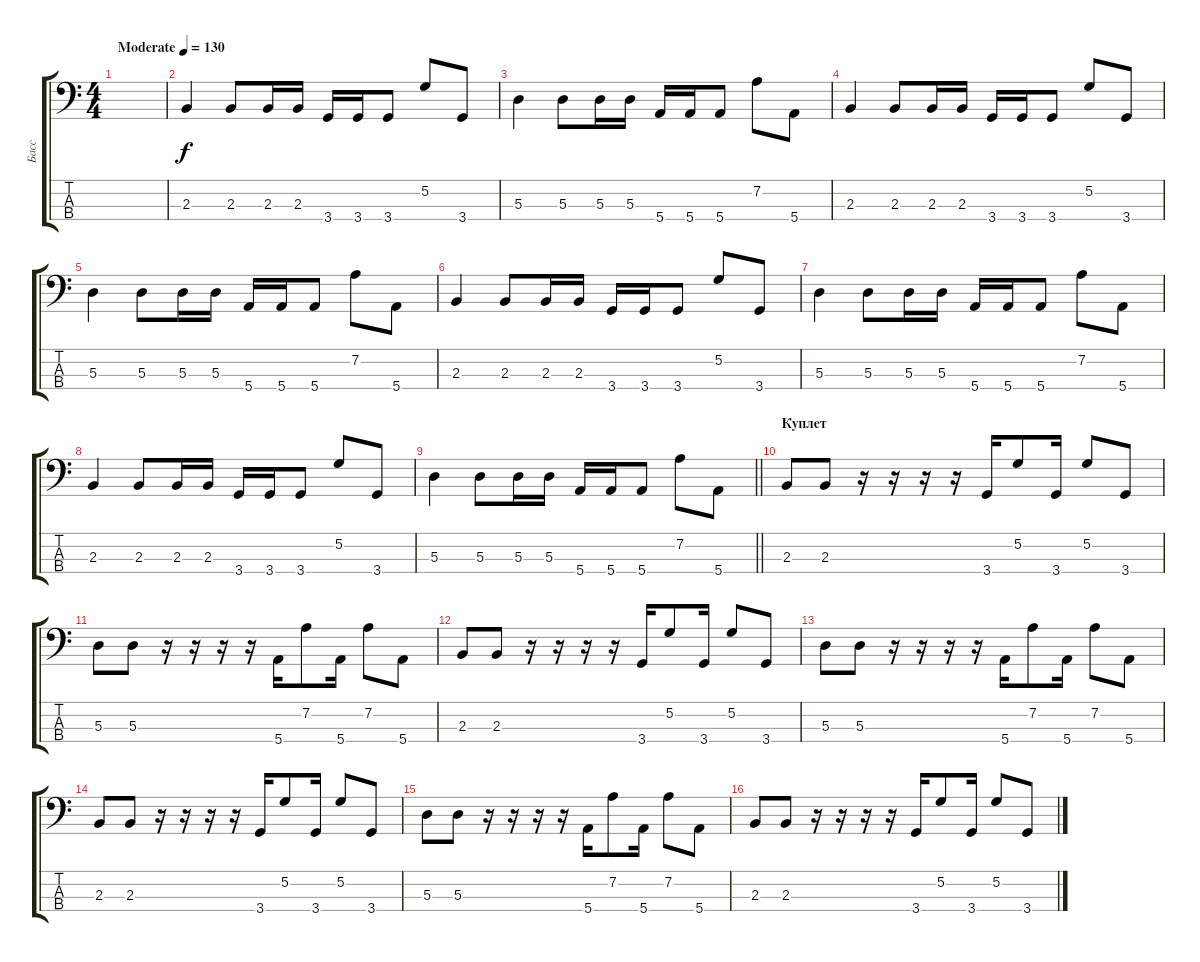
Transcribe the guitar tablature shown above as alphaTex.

\track ("Басс" "Басс") {instrument electricbasspick}
\staff {score tabs}
\tuning (G2 D2 A1 E1) {hide}
\ts (4 4)
\tempo (130 "Moderate")
\clef f4
\ks c
|
2.3.4 2.3.8 2.3.16 2.3.16 3.4.16 3.4.16 3.4.8 5.2.8 3.4.8 |
5.3.4 5.3.8 5.3.16 5.3.16 5.4.16 5.4.16 5.4.8 7.2.8 5.4.8 |
2.3.4 2.3.8 2.3.16 2.3.16 3.4.16 3.4.16 3.4.8 5.2.8 3.4.8 |
5.3.4 5.3.8 5.3.16 5.3.16 5.4.16 5.4.16 5.4.8 7.2.8 5.4.8 |
2.3.4 2.3.8 2.3.16 2.3.16 3.4.16 3.4.16 3.4.8 5.2.8 3.4.8 |
5.3.4 5.3.8 5.3.16 5.3.16 5.4.16 5.4.16 5.4.8 7.2.8 5.4.8 |
2.3.4 2.3.8 2.3.16 2.3.16 3.4.16 3.4.16 3.4.8 5.2.8 3.4.8 |
\barLineRight lightlight
5.3.4 5.3.8 5.3.16 5.3.16 5.4.16 5.4.16 5.4.8 7.2.8 5.4.8 |
\section ("" "Куплет")
2.3.8 2.3.8 r.16 r.16 r.16 r.16 3.4.16 5.2.8 3.4.16 5.2.8 3.4.8 |
5.3.8 5.3.8 r.16 r.16 r.16 r.16 5.4.16 7.2.8 5.4.16 7.2.8 5.4.8 |
2.3.8 2.3.8 r.16 r.16 r.16 r.16 3.4.16 5.2.8 3.4.16 5.2.8 3.4.8 |
5.3.8 5.3.8 r.16 r.16 r.16 r.16 5.4.16 7.2.8 5.4.16 7.2.8 5.4.8 |
2.3.8 2.3.8 r.16 r.16 r.16 r.16 3.4.16 5.2.8 3.4.16 5.2.8 3.4.8 |
5.3.8 5.3.8 r.16 r.16 r.16 r.16 5.4.16 7.2.8 5.4.16 7.2.8 5.4.8 |
2.3.8 2.3.8 r.16 r.16 r.16 r.16 3.4.16 5.2.8 3.4.16 5.2.8 3.4.8
